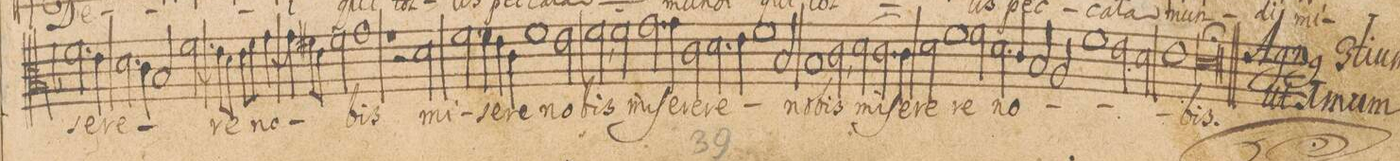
**kern	**text	**text
*I"CANTVS.	*	*
*clefC3	*	*
*k[b-]	*	*
*met(c|)	*	*
*M2/1	*	*
2.f\	-se-	.
4e\	.	.
=40-	=40-	=40-
2.d\	-re-	.
4c\	.	.
2B-/	.	.
[<2f\	.	.
=41-	=41-	=41-
4f\]	.	.
8e\L	-re	.
8d\J	.	.
8e\L	no-	.
8f\J	.	.
[<4g\	.	.
4g]	.	.
8f#X\L	.	.
8e\J	.	.
2f#\	.	.
=42-	=42-	=42-
1g	-bis	.
1r	.	.
=43-	=43-	=43-
2r	.	.
2d\	mi-	.
2.fny\	se-	.
4f\	-re-	.
=44-	=44-	=44-
4e\	-[re]	.
4c\	.	.
1f	no-	.
2e\	.	.
=45-	=45-	=45-
2f,<\	-bis	.
2f\	mi-	.
2.g\	.	.
4g\	-ſe-	.
=46-	=46-	=46-
2c\	-re-	.
2.d\	-re	.
4e\	.	.
1f\	.	.
=47-	=47-	=47-
2B-/	.	.
1B-	no-	.
=48-	=48-	=48-
2c,<\	-bis	.
(2d\	mi-	.
2.c\)	.	.
4c\	-ſe-	.
=49-	=49-	=49-
2d\	-re-	.
1f	.	.
2f\	-re	.
=50-	=50-	=50-
2.d\	no-	.
4c/	.	.
2B-/	.	.
2A/	.	.
=51-	=51-	=51-
1f	.	.
2e\	.	.
2d\	.	.
=52-	=52-	=52-
1e	.	.
1d;	-bis.	.
==	==	==
*-	*-	*-
